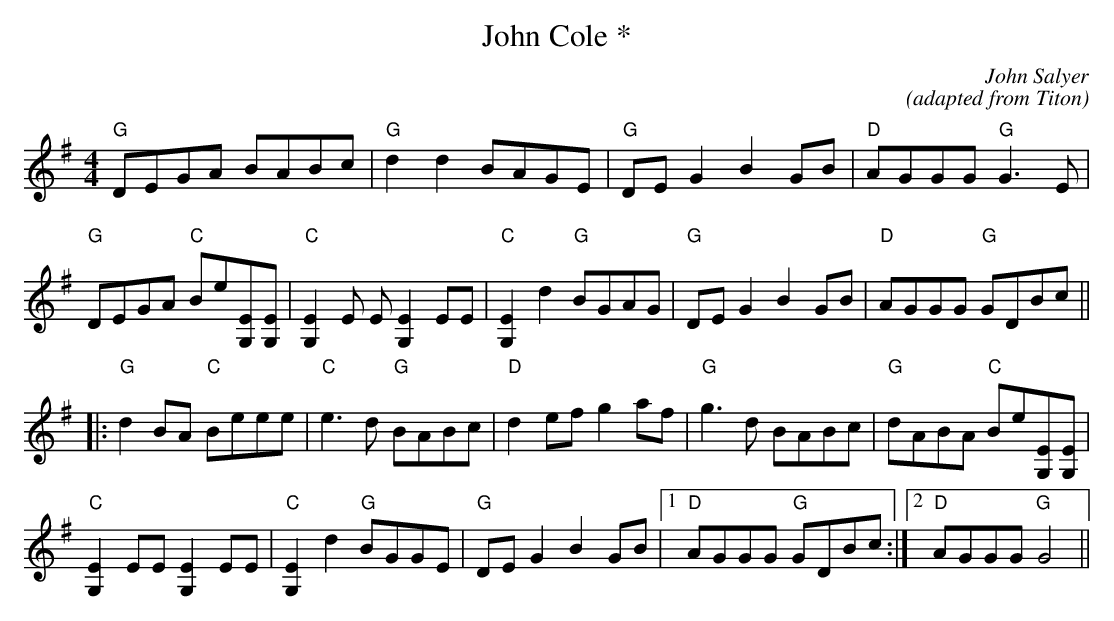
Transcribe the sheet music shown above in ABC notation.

X:1
T:John Cole *
C:John Salyer
C:(adapted from Titon)
M:4/4
L:1/8
 Q:220
K:G
"G"DEGA BABc  | "G"d2d2 BAGE | "G"DE G2B2 GB | "D"AGGG "G"G3 E |
"G"DEGA "C"Be[EG,][EG,]  | "C"[EG,]2E E[EG,]2EE | "C"[EG,]2d2"G"BGAG | "G"DEG2B2GB | "D"AGGG "G"GDBc||
|: "G"d2BA "C"Beee | "C"e3d "G"BABc | "D"d2ef g2af | "G"g3d BABc | "G"dABA "C"Be[EG,][EG,] |
"C"[EG,]2EE[EG,]2EE | "C"[EG,]2d2 "G"BGGE     | "G"DEG2B2GB |1 "D"AGGG "G"GDBc :|2 "D"AGGG "G "G4 ||
